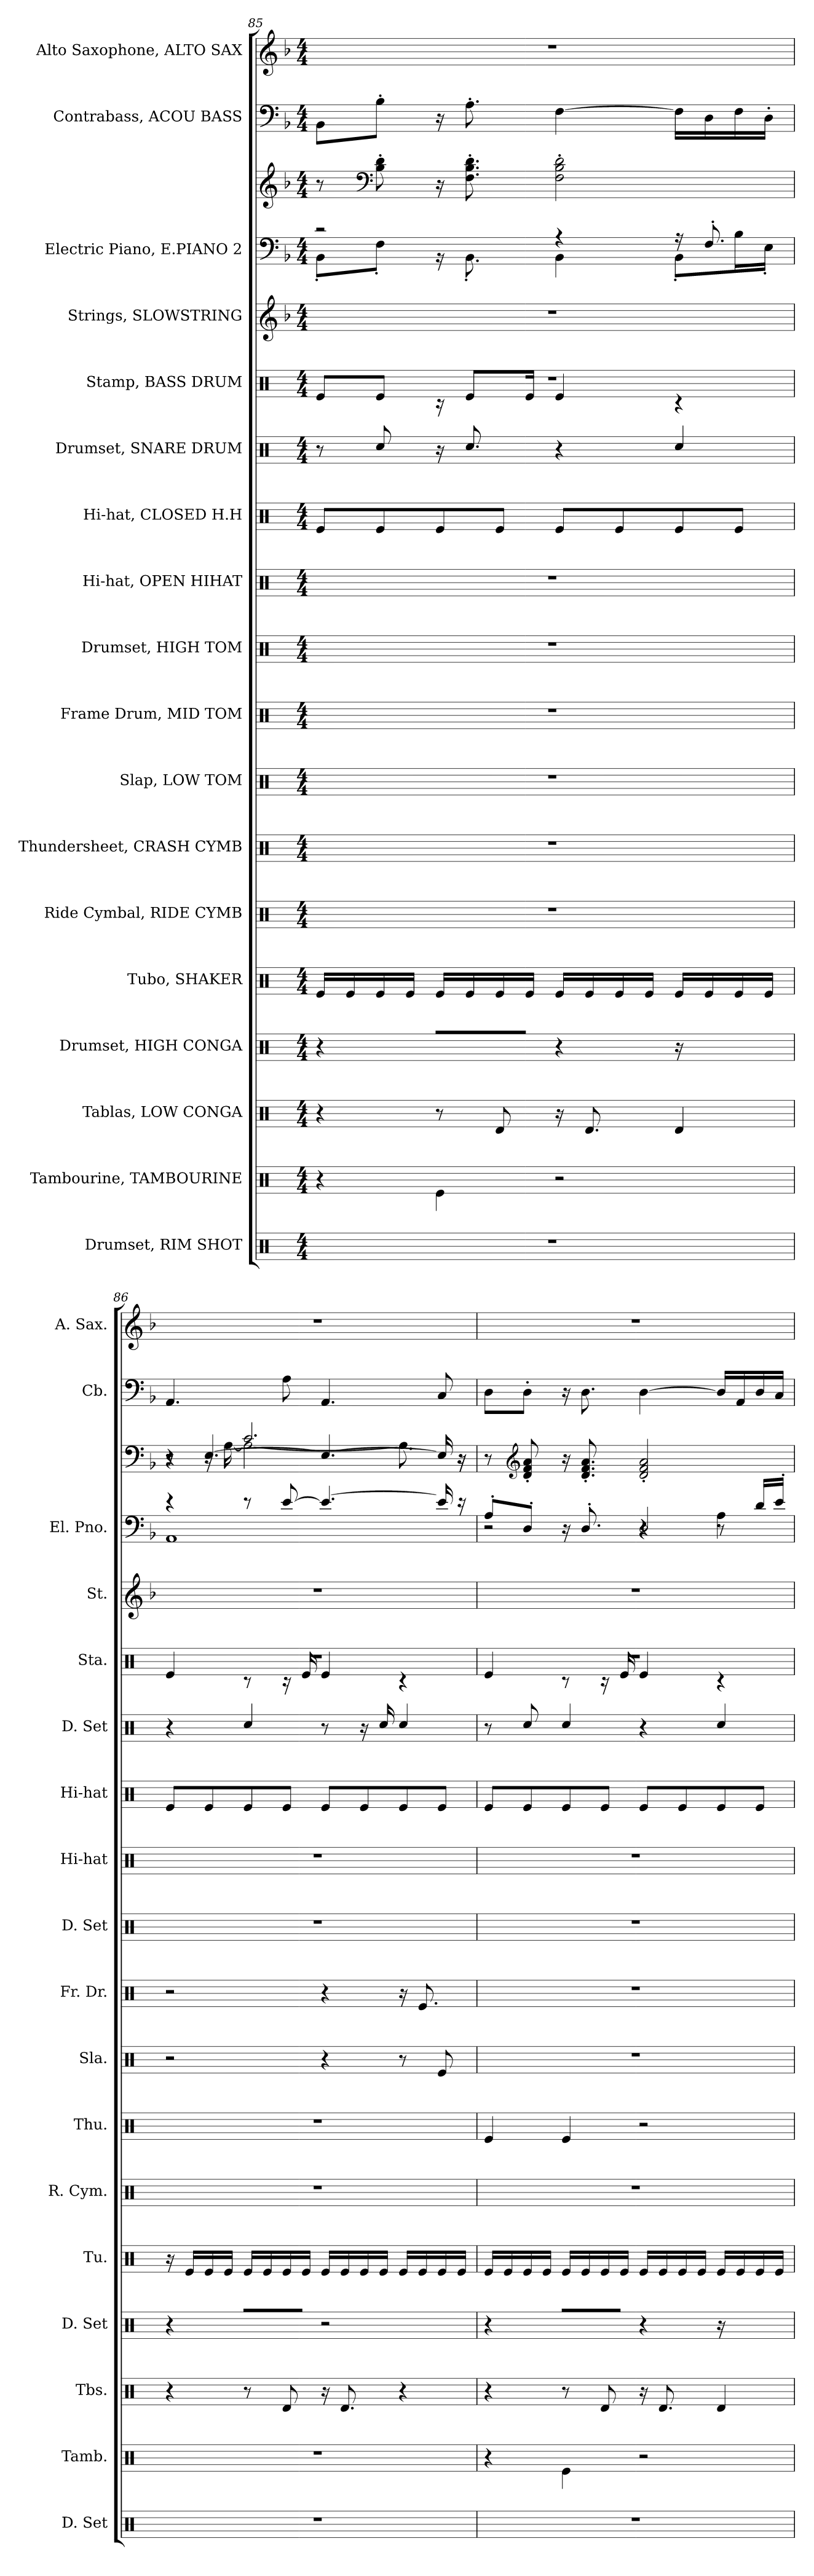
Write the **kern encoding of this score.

**kern	**kern	**kern	**kern	**kern	**kern	**kern	**kern	**kern	**kern	**kern	**kern	**kern	**kern	**kern	**kern	**kern	**kern	**kern
*part18	*part17	*part16	*part15	*part14	*part13	*part12	*part11	*part10	*part9	*part8	*part7	*part6	*part5	*part4	*part3	*part3	*part2	*part1
*staff19	*staff18	*staff17	*staff16	*staff15	*staff14	*staff13	*staff12	*staff11	*staff10	*staff9	*staff8	*staff7	*staff6	*staff5	*staff4	*staff3	*staff2	*staff1
*I"Drumset, RIM SHOT	*I"Tambourine, TAMBOURINE	*I"Tablas, LOW CONGA	*I"Drumset, HIGH CONGA	*I"Tubo, SHAKER	*I"Ride Cymbal, RIDE CYMB	*I"Thundersheet, CRASH CYMB	*I"Slap, LOW TOM	*I"Frame Drum, MID TOM	*I"Drumset, HIGH TOM	*I"Hi-hat, OPEN HIHAT	*I"Hi-hat, CLOSED H.H	*I"Drumset, SNARE DRUM	*I"Stamp, BASS DRUM	*I"Strings, SLOWSTRING	*I"Electric Piano, E.PIANO 2	*	*I"Contrabass, ACOU BASS	*I"Alto Saxophone, ALTO SAX
*I'D. Set	*I'Tamb.	*I'Tbs.	*I'D. Set	*I'Tu.	*I'R. Cym.	*I'Thu.	*I'Sla.	*I'Fr. Dr.	*I'D. Set	*I'Hi-hat	*I'Hi-hat	*I'D. Set	*I'Sta.	*I'St.	*I'El. Pno.	*	*I'Cb.	*I'A. Sax.
!!LO:PB:g=z
*clefX	*clefX	*clefX	*clefX	*clefX	*clefX	*clefX	*clefX	*clefX	*clefX	*clefX	*clefX	*clefX	*clefX	*clefG2	*clefF4	*clefG2	*clefF4	*clefG2
*	*	*	*	*	*	*	*	*	*	*	*	*	*	*	*	*	*ITrd7c12	*ITrd5c9
*k[]	*k[]	*k[]	*k[]	*k[]	*k[]	*k[]	*k[]	*k[]	*k[]	*k[]	*k[]	*k[]	*k[]	*k[b-]	*k[b-]	*k[b-]	*k[b-]	*k[b-e-a-d-]
*M4/4	*M4/4	*M4/4	*M4/4	*M4/4	*M4/4	*M4/4	*M4/4	*M4/4	*M4/4	*M4/4	*M4/4	*M4/4	*M4/4	*M4/4	*M4/4	*M4/4	*M4/4	*M4/4
=85	=85	=85	=85	=85	=85	=85	=85	=85	=85	=85	=85	=85	=85	=85	=85	=85	=85	=85
*	*	*	*	*	*	*	*	*	*	*	*	*	*^	*	*^	*	*	*
1r	4r	4r	4r	16Re/LL	1r	1r	1r	1r	1r	1r	8Re/L	8r	1r	8Re/L	1r	2r	8BB-'\L	8r	8BBB-\L	1r
.	.	.	.	16Re/	.	.	.	.	.	.	.	.	.	.	.	.	.	.	.	.
*	*	*	*	*	*	*	*	*	*	*	*	*	*	*	*	*	*	*clefF4	*	*
.	.	.	.	16Re/	.	.	.	.	.	.	8Re/	8Rcc/	.	8Re/J	.	.	8F'\J	8B-\' 8d\'	8BB-'\J	.
.	.	.	.	16Re/JJ	.	.	.	.	.	.	.	.	.	.	.	.	.	.	.	.
.	4Re\	8r	8.R/L	16Re/LL	.	.	.	.	.	.	8Re/	16r	.	16r	.	.	16r	16r	16r	.
.	.	.	.	16Re/	.	.	.	.	.	.	.	8.Rcc/	.	8Re/L	.	.	8.BB-'\	8.F\' 8.B-\' 8.d\'	8.AA'\	.
.	.	8Rd/	.	16Re/	.	.	.	.	.	.	8Re/J	.	.	.	.	.	.	.	.	.
.	.	.	16R/Jk	16Re/JJ	.	.	.	.	.	.	.	.	.	16Re/Jk	.	.	.	.	.	.
.	2r	16r	4r	16Re/LL	.	.	.	.	.	.	8Re/L	4r	.	4Re/	.	4r	4BB-\	2F\' 2B-\' 2d\'	[4FF\	.
.	.	8.Rd/	.	16Re/	.	.	.	.	.	.	.	.	.	.	.	.	.	.	.	.
.	.	.	.	16Re/	.	.	.	.	.	.	8Re/	.	.	.	.	.	.	.	.	.
.	.	.	.	16Re/JJ	.	.	.	.	.	.	.	.	.	.	.	.	.	.	.	.
.	.	4Rd/	16r	16Re/LL	.	.	.	.	.	.	8Re/	4Rcc/	.	4r	.	16r	8BB-'\L	.	16FF\LL]	.
.	.	.	8.R/	16Re/	.	.	.	.	.	.	.	.	.	.	.	8.F'/	.	.	16DD\	.
.	.	.	.	16Re/	.	.	.	.	.	.	8Re/J	.	.	.	.	.	16B-\L	.	16FF\	.
.	.	.	.	16Re/JJ	.	.	.	.	.	.	.	.	.	.	.	.	16E'\JJ	.	16DD'\JJ	.
=86	=86	=86	=86	=86	=86	=86	=86	=86	=86	=86	=86	=86	=86	=86	=86	=86	=86	=86	=86	=86
*	*	*	*	*	*	*	*	*	*	*	*	*	*	*	*	*	*	*^	*	*
*	*	*	*	*	*	*	*	*	*	*	*	*	*	*	*	*	*	*	*^	*	*
1r	1r	4r	4r	16r	1r	1r	2r	2r	1r	1r	8Re/L	4r	1r	4Re/	1r	4r	1AA	4r	8r	8r	4.AAA/	1r
.	.	.	.	16Re/LL	.	.	.	.	.	.	.	.	.	.	.	.	.	.	.	.	.	.
.	.	.	.	16Re/	.	.	.	.	.	.	8Re/	.	.	.	.	.	.	.	16r	[4.E/	.	.
.	.	.	.	16Re/JJ	.	.	.	.	.	.	.	.	.	.	.	.	.	.	[16A\	.	.	.
.	.	8r	8.R/L	16Re/LL	.	.	.	.	.	.	8Re/	4Rcc/	.	8r	.	8r	.	2.c/	2A\_	.	.	.
.	.	.	.	16Re/	.	.	.	.	.	.	.	.	.	.	.	.	.	.	.	.	.	.
.	.	8Rd/	.	16Re/	.	.	.	.	.	.	8Re/J	.	.	16r	.	[8e/	.	.	.	.	8AA\	.
.	.	.	16R/Jk	16Re/JJ	.	.	.	.	.	.	.	.	.	16Re/	.	.	.	.	.	.	.	.
.	.	16r	2r	16Re/LL	.	.	4r	4r	.	.	8Re/L	8r	.	4Re/	.	4.e/_	.	.	.	4.E/_	4.AAA/	.
.	.	8.Rd/	.	16Re/	.	.	.	.	.	.	.	.	.	.	.	.	.	.	.	.	.	.
.	.	.	.	16Re/	.	.	.	.	.	.	8Re/	16r	.	.	.	.	.	.	.	.	.	.
.	.	.	.	16Re/JJ	.	.	.	.	.	.	.	16Rcc/	.	.	.	.	.	.	.	.	.	.
.	.	4r	.	16Re/LL	.	.	8r	16r	.	.	8Re/	4Rcc/	.	4r	.	.	.	.	8.A\]	.	.	.
.	.	.	.	16Re/	.	.	.	8.Re/	.	.	.	.	.	.	.	.	.	.	.	.	.	.
.	.	.	.	16Re/	.	.	8Re/	.	.	.	8Re/J	.	.	.	.	16e/]	.	.	.	16E/]	8CC/	.
.	.	.	.	16Re/JJ	.	.	.	.	.	.	.	.	.	.	.	16r	.	.	16r	16r	.	.
*	*	*	*	*	*	*	*	*	*	*	*	*	*	*	*	*	*	*v	*v	*v	*	*
!!LO:PB:g=z
=87	=87	=87	=87	=87	=87	=87	=87	=87	=87	=87	=87	=87	=87	=87	=87	=87	=87	=87	=87	=87
*	*	*	*	*	*	*	*	*	*	*	*	*	*	*	*	*	*^	*	*	*
1r	4r	4r	4r	16Re/LL	1r	4Re/	1r	1r	1r	1r	8Re/L	8r	1r	4Re/	1r	8A'/L	2r	2r	8r	8DD\L	1r
.	.	.	.	16Re/	.	.	.	.	.	.	.	.	.	.	.	.	.	.	.	.	.
*	*	*	*	*	*	*	*	*	*	*	*	*	*	*	*	*	*	*	*clefG2	*	*
.	.	.	.	16Re/	.	.	.	.	.	.	8Re/	8Rcc/	.	.	.	8D'/J	.	.	8d/' 8f/' 8a/'	8DD'\J	.
.	.	.	.	16Re/JJ	.	.	.	.	.	.	.	.	.	.	.	.	.	.	.	.	.
.	4Re\	8r	8.R/L	16Re/LL	.	4Re/	.	.	.	.	8Re/	4Rcc/	.	8r	.	16r	.	.	16r	16r	.
.	.	.	.	16Re/	.	.	.	.	.	.	.	.	.	.	.	8.D'/	.	.	8.d/' 8.f/' 8.a/'	8.DD\	.
.	.	8Rd/	.	16Re/	.	.	.	.	.	.	8Re/J	.	.	16r	.	.	.	.	.	.	.
.	.	.	16R/Jk	16Re/JJ	.	.	.	.	.	.	.	.	.	16Re/	.	.	.	.	.	.	.
.	2r	16r	4r	16Re/LL	.	2r	.	.	.	.	8Re/L	4r	.	4Re/	.	4r	4r	2D/	2d/' 2f/' 2a/'	[4DD\	.
.	.	8.Rd/	.	16Re/	.	.	.	.	.	.	.	.	.	.	.	.	.	.	.	.	.
.	.	.	.	16Re/	.	.	.	.	.	.	8Re/	.	.	.	.	.	.	.	.	.	.
.	.	.	.	16Re/JJ	.	.	.	.	.	.	.	.	.	.	.	.	.	.	.	.	.
.	.	4Rd/	16r	16Re/LL	.	.	.	.	.	.	8Re/	4Rcc/	.	4r	.	8r	4A\	.	.	16DD/LL]	.
.	.	.	8.R/	16Re/	.	.	.	.	.	.	.	.	.	.	.	.	.	.	.	16AAA/	.
.	.	.	.	16Re/	.	.	.	.	.	.	8Re/J	.	.	.	.	16d/LL	.	.	.	16DD/	.
.	.	.	.	16Re/JJ	.	.	.	.	.	.	.	.	.	.	.	16e'/JJ	.	.	.	16CC/JJ	.
*	*	*	*	*	*	*	*	*	*	*	*	*	*v	*v	*	*v	*v	*v	*	*	*
=	=	=	=	=	=	=	=	=	=	=	=	=	=	=	=	=	=	=
*-	*-	*-	*-	*-	*-	*-	*-	*-	*-	*-	*-	*-	*-	*-	*-	*-	*-	*-
